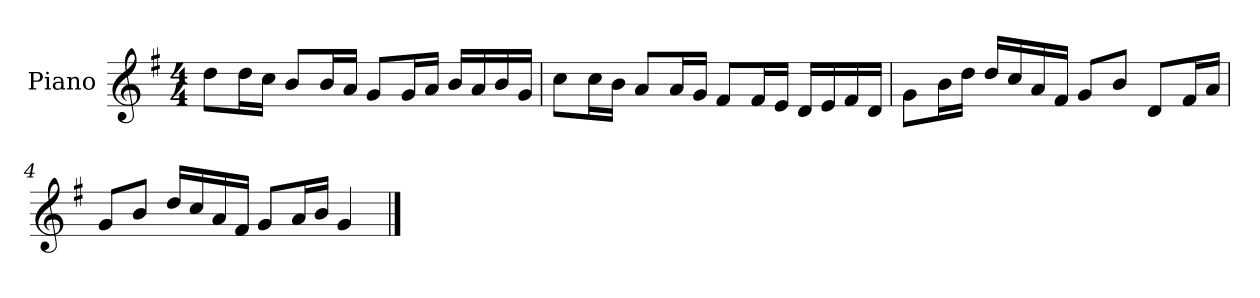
**kern
*part1
*staff1
*I"Piano
*I'P-no
*clefG2
*k[f#]
*M4/4
*MM90
=1
8dd\L
16dd\L
16cc\JJ
8b/L
16b/L
16a/JJ
8g/L
16g/L
16a/JJ
16b/LL
16a/
16b/
16g/JJ
=2
8cc\L
16cc\L
16b\JJ
8a/L
16a/L
16g/JJ
8f#/L
16f#/L
16e/JJ
16d/LL
16e/
16f#/
16d/JJ
=3
8g\L
16b\L
16dd\JJ
16dd/LL
16cc/
16a/
16f#/JJ
8g/L
8b/J
8d/L
16f#/L
16a/JJ
!!LO:LB:g=z
=4
8g/L
8b/J
16dd/LL
16cc/
16a/
16f#/JJ
8g/L
16a/L
16b/JJ
4g/
==
*-
